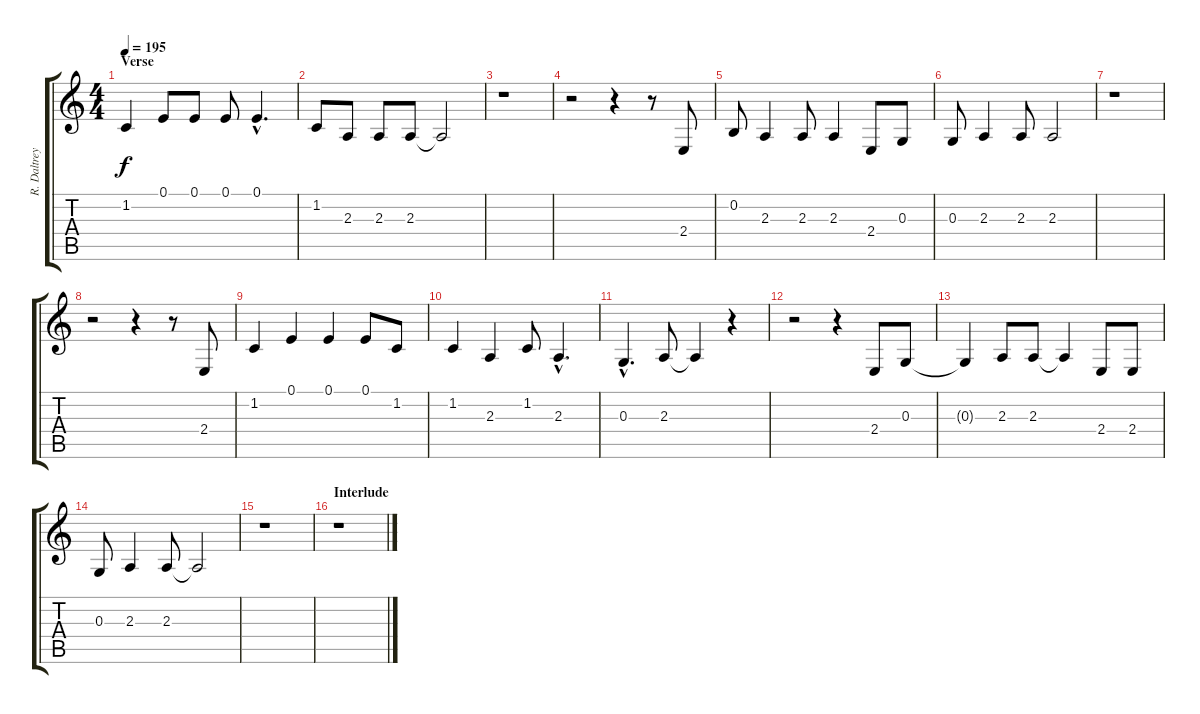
\track ("R. Daltrey" "R. Daltrey") {instrument altosax}
\staff {score tabs}
\tuning (E4 B3 G3 D3 A2 E2) {hide}
\ts (4 4)
\section ("" "Verse")
\tempo 195
\clef g2
\ks c
1.2.4{dy f} 0.1.8 0.1.8 0.1.8 0.1{hac}.4{d} |
1.2.8 2.3.8 2.3.8 2.3.8 2.3{t}.2 |
r.1 |
r.2 r.4 r.8 2.4.8 |
0.2.8 2.3.4 2.3.8 2.3.4 2.4.8 0.3.8 |
0.3.8 2.3.4 2.3.8 2.3.2 |
r.1 |
r.2 r.4 r.8 2.4.8 |
1.2.4 0.1.4 0.1.4 0.1.8 1.2.8 |
1.2.4 2.3.4 1.2.8 2.3{hac}.4{d} |
0.3{hac}.4{d} 2.3.8 2.3{t}.4 r.4 |
r.2 r.4 2.4.8 0.3.8 |
0.3{t}.4 2.3.8 2.3.8 2.3{t}.4 2.4.8 2.4.8 |
0.3.8 2.3.4 2.3.8 2.3{t}.2 |
r.1 |
\section ("" "Interlude")
r.1
